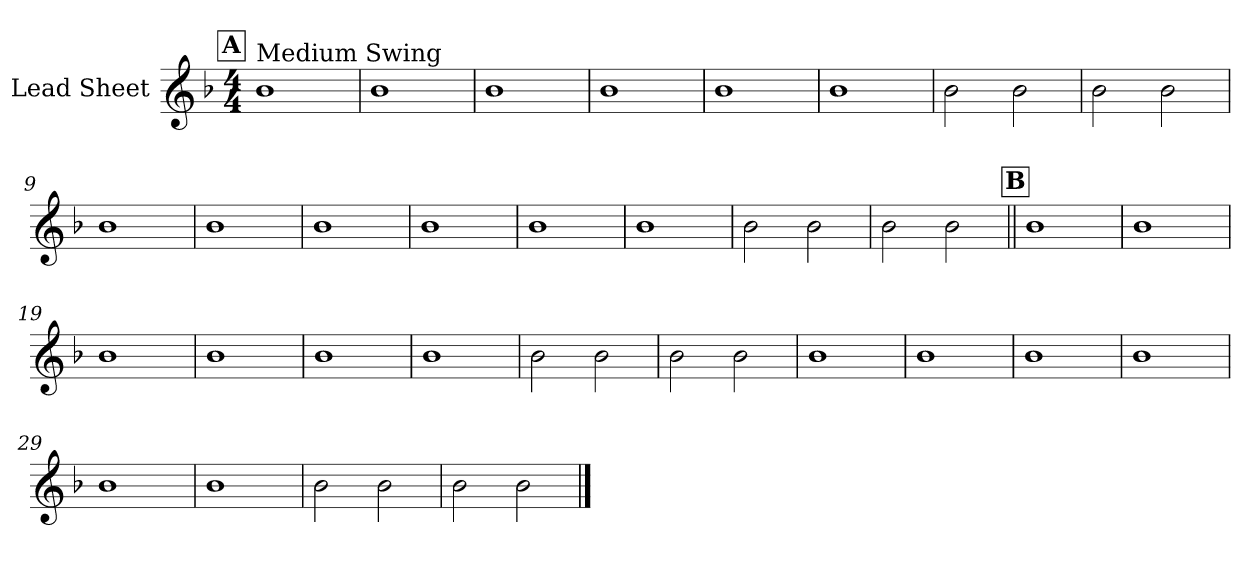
**kern
*part1
*staff1
*I"Lead Sheet
*clefG2
*k[b-]
*F:
*M4/4
!!LO:REH:place=s1:a:fs=14:t=A
=1
!LO:TX:a:t=Medium Swing
1b-
=2
1b-
=3
1b-
=4
1b-
!!LO:LB:g=z
=5
1b-
=6
1b-
=7
2b-\
2b-\
=8
2b-\
2b-\
!!LO:LB:g=z
=9
1b-
=10
1b-
=11
1b-
=12
1b-
!!LO:LB:g=z
=13
1b-
=14
1b-
=15
2b-\
2b-\
=16
2b-\
2b-\
!!LO:LB:g=z
!!LO:REH:place=s1:a:fs=14:t=B
=17||
1b-
=18
1b-
=19
1b-
=20
1b-
!!LO:LB:g=z
=21
1b-
=22
1b-
=23
2b-\
2b-\
=24
2b-\
2b-\
!!LO:LB:g=z
=25
1b-
=26
1b-
=27
1b-
=28
1b-
!!LO:LB:g=z
=29
1b-
=30
1b-
=31
2b-\
2b-\
=32
2b-\
2b-\
==
*-
